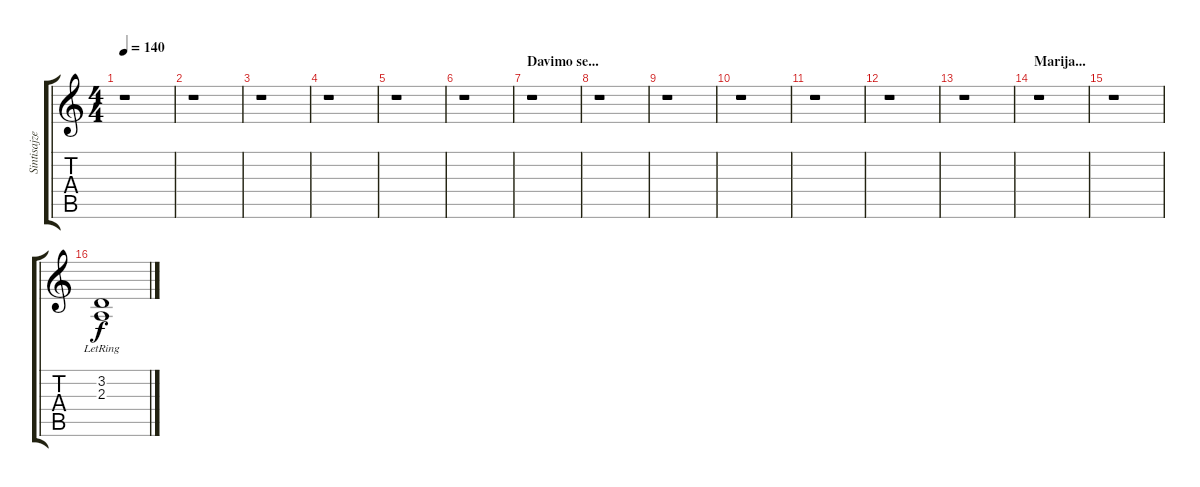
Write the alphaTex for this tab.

\track ("Sintisajzer" "Sintisajze") {instrument synthstrings1}
\staff {score tabs}
\tuning (E4 B3 G3 D3 A2 E2) {hide}
\ts (4 4)
\tempo 140
\clef g2
\ks c
r.1{dy f} |
r.1 |
r.1 |
r.1 |
r.1 |
r.1 |
\section ("" "Davimo se...")
r.1 |
r.1 |
r.1 |
r.1 |
r.1 |
r.1 |
r.1 |
\section ("" "Marija...")
r.1 |
r.1 |
(3.2{lr} 2.3{lr}).1
